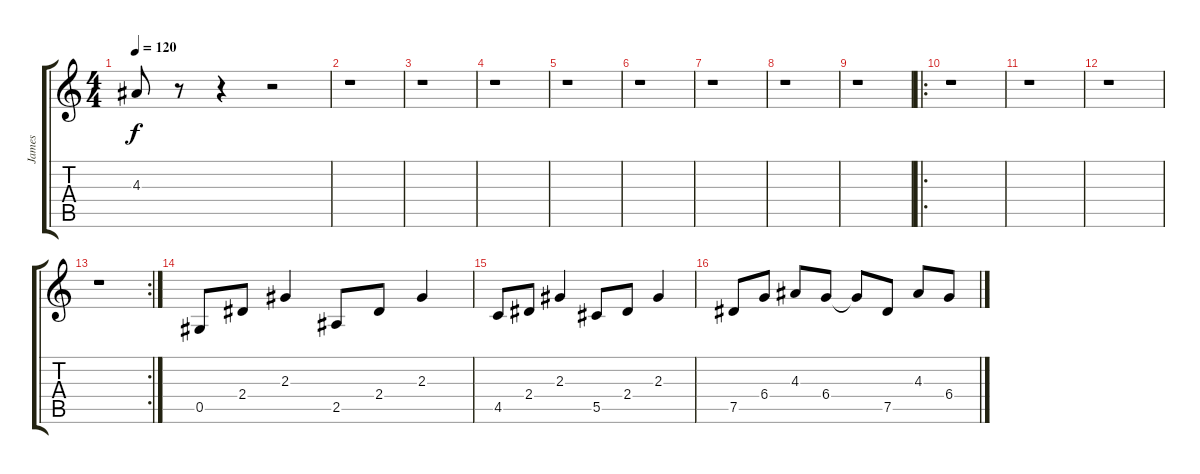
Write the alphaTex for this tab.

\track ("James" "James") {instrument acousticguitarsteel}
\staff {score tabs}
\tuning (Eb4 Bb3 Gb3 Db3 Ab2 Eb2) {hide}
\ts (4 4)
\tempo 120
\clef g2
\ks c
4.3{t}.8{dy f} r.8 r.4 r.2 |
r.1 |
r.1 |
r.1 |
r.1 |
r.1 |
r.1 |
r.1 |
r.1 |
\ro
r.1 |
r.1 |
r.1 |
\rc 2
r.1 |
0.5.8 2.4.8 2.3.4 2.5.8 2.4.8 2.3.4 |
4.5.8 2.4.8 2.3.4 5.5.8 2.4.8 2.3.4 |
7.5.8 6.4.8 4.3.8 6.4.8 6.4{t}.8 7.5.8 4.3.8 6.4.8
